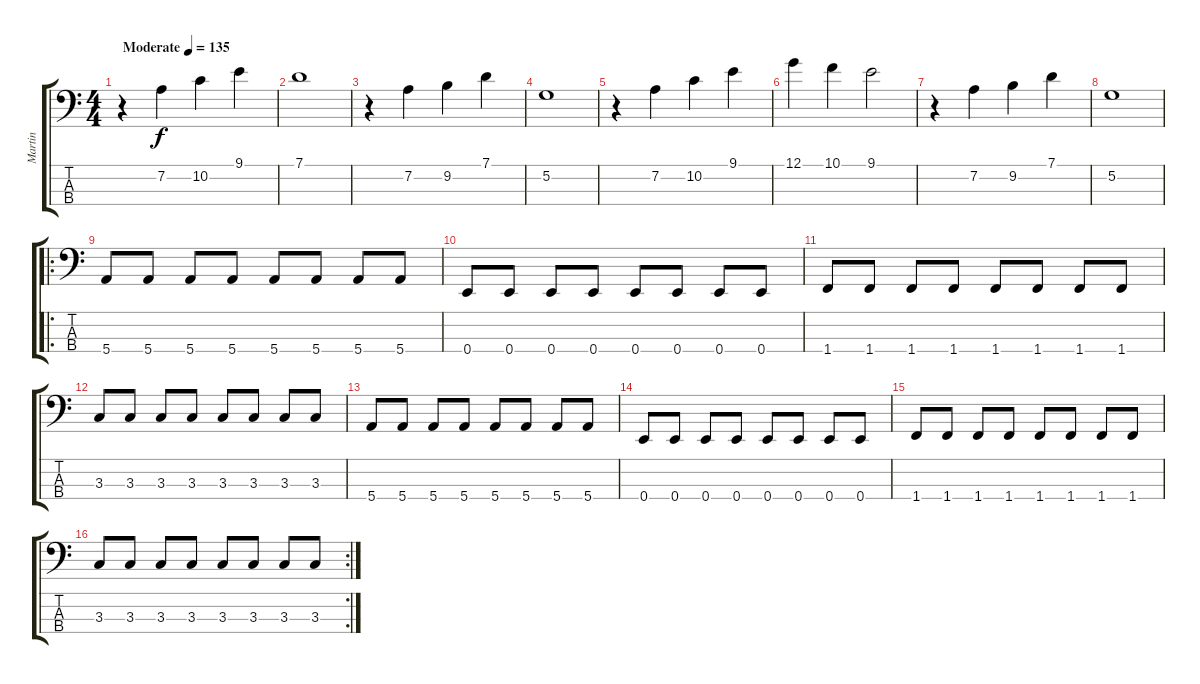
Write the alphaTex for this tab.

\track ("Martin" "Martin") {instrument electricbasspick}
\staff {score tabs}
\tuning (G2 D2 A1 E1) {hide}
\ts (4 4)
\tempo (135 "Moderate")
\clef f4
\ks c
r.4{dy f instrument electricbasspick} 7.2.4 10.2.4 9.1.4 |
7.1.1 |
r.4 7.2.4 9.2.4 7.1.4 |
5.2.1 |
r.4 7.2.4 10.2.4 9.1.4 |
12.1.4 10.1.4 9.1.2 |
r.4 7.2.4 9.2.4 7.1.4 |
5.2.1 |
\ro
5.4.8 5.4.8 5.4.8 5.4.8 5.4.8 5.4.8 5.4.8 5.4.8 |
0.4.8 0.4.8 0.4.8 0.4.8 0.4.8 0.4.8 0.4.8 0.4.8 |
1.4.8 1.4.8 1.4.8 1.4.8 1.4.8 1.4.8 1.4.8 1.4.8 |
3.3.8 3.3.8 3.3.8 3.3.8 3.3.8 3.3.8 3.3.8 3.3.8 |
5.4.8 5.4.8 5.4.8 5.4.8 5.4.8 5.4.8 5.4.8 5.4.8 |
0.4.8 0.4.8 0.4.8 0.4.8 0.4.8 0.4.8 0.4.8 0.4.8 |
1.4.8 1.4.8 1.4.8 1.4.8 1.4.8 1.4.8 1.4.8 1.4.8 |
\rc 2
3.3.8 3.3.8 3.3.8 3.3.8 3.3.8 3.3.8 3.3.8 3.3.8
